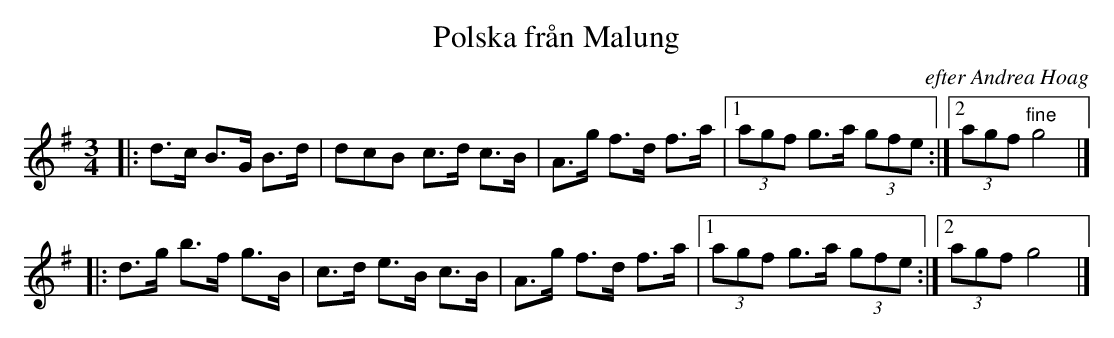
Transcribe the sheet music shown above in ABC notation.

X:1
T: Polska fr\aan Malung
O: efter Andrea Hoag
M: 3/4
L: 1/8
K: G
|: d>c B>G B>d | dcB c>d c>B | A>g f>d f>a |1 (3agf g>a (3gfe :|2 (3agf "fine"g4 |]
|: d>g b>f g>B | c>d e>B c>B | A>g f>d f>a |1 (3agf g>a (3gfe :|2 (3agf g4 |]
